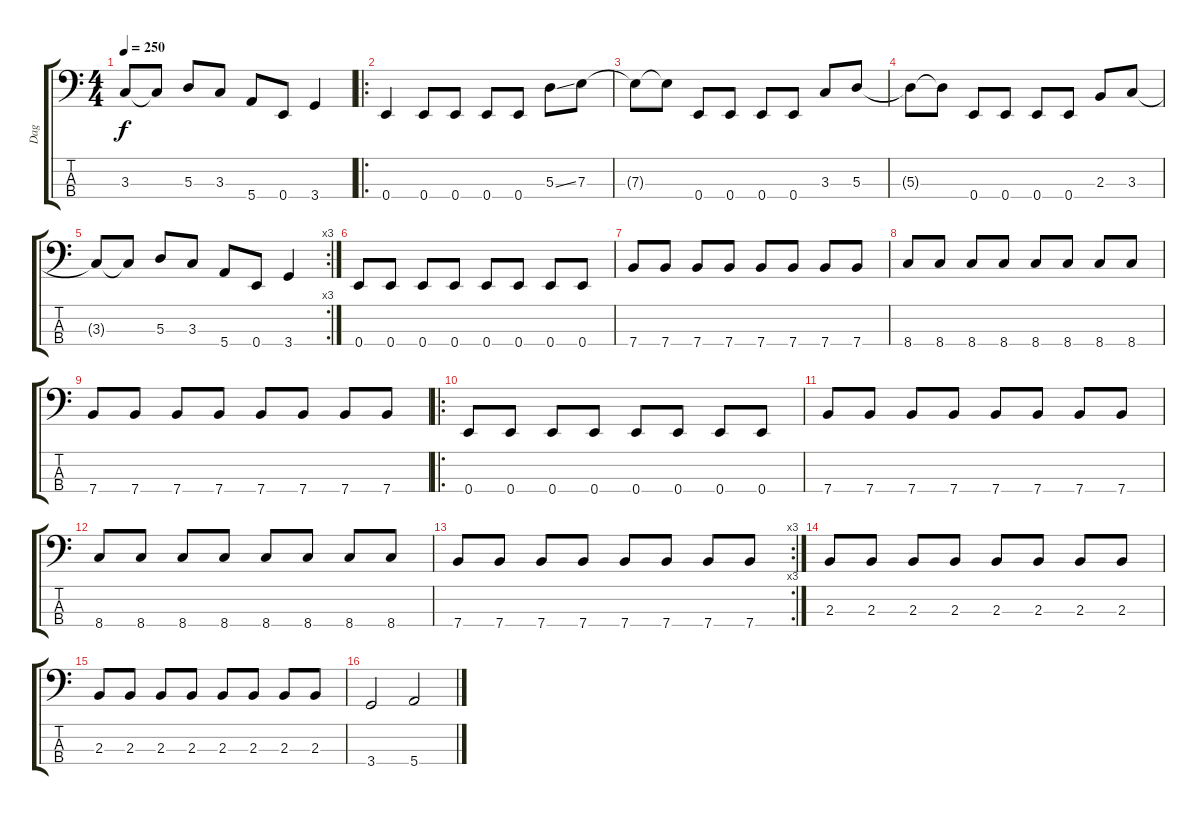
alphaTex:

\track ("Dag" "Dag") {instrument electricbasspick}
\staff {score tabs}
\tuning (G2 D2 A1 E1) {hide}
\ts (4 4)
\tempo 250
\clef f4
\ks c
3.3{t}.8{dy f} 3.3{t}.8 5.3.8 3.3.8 5.4.8 0.4.8 3.4.4 |
\ro
0.4.4 0.4.8 0.4.8 0.4.8 0.4.8 5.3{ss}.8 7.3.8 |
7.3{t}.8 7.3{t}.8 0.4.8 0.4.8 0.4.8 0.4.8 3.3.8 5.3.8 |
5.3{t}.8 5.3{t}.8 0.4.8 0.4.8 0.4.8 0.4.8 2.3.8 3.3.8 |
\rc 3
3.3{t}.8 3.3{t}.8 5.3.8 3.3.8 5.4.8 0.4.8 3.4.4 |
0.4.8 0.4.8 0.4.8 0.4.8 0.4.8 0.4.8 0.4.8 0.4.8 |
7.4.8 7.4.8 7.4.8 7.4.8 7.4.8 7.4.8 7.4.8 7.4.8 |
8.4.8 8.4.8 8.4.8 8.4.8 8.4.8 8.4.8 8.4.8 8.4.8 |
7.4.8 7.4.8 7.4.8 7.4.8 7.4.8 7.4.8 7.4.8 7.4.8 |
\ro
0.4.8 0.4.8 0.4.8 0.4.8 0.4.8 0.4.8 0.4.8 0.4.8 |
7.4.8 7.4.8 7.4.8 7.4.8 7.4.8 7.4.8 7.4.8 7.4.8 |
8.4.8 8.4.8 8.4.8 8.4.8 8.4.8 8.4.8 8.4.8 8.4.8 |
\rc 3
7.4.8 7.4.8 7.4.8 7.4.8 7.4.8 7.4.8 7.4.8 7.4.8 |
2.3.8 2.3.8 2.3.8 2.3.8 2.3.8 2.3.8 2.3.8 2.3.8 |
2.3.8 2.3.8 2.3.8 2.3.8 2.3.8 2.3.8 2.3.8 2.3.8 |
3.4.2 5.4.2
